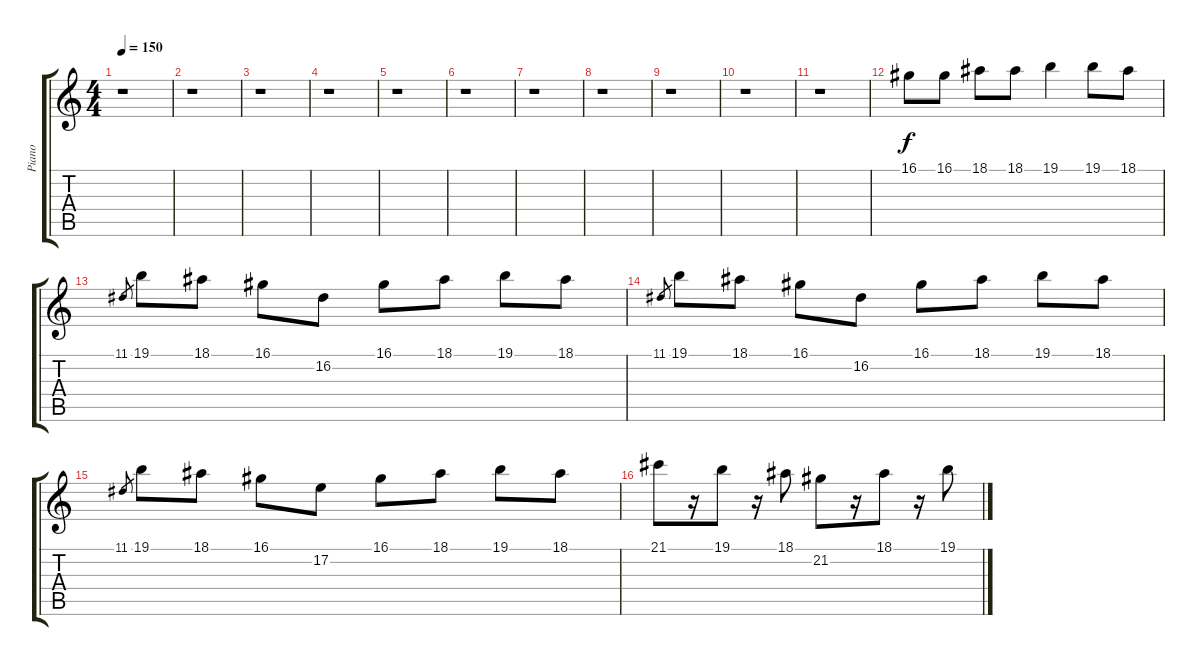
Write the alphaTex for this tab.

\track ("Piano" "Piano") {instrument acousticgrandpiano}
\staff {score tabs}
\tuning (E4 B3 G3 D3 A2 E2) {hide}
\ts (4 4)
\tempo 150
\clef g2
\ks c
r.1{dy f} |
r.1 |
r.1 |
r.1 |
r.1 |
r.1 |
r.1 |
r.1 |
r.1 |
r.1 |
r.1 |
16.1.8 16.1.8 18.1.8 18.1.8 19.1.4 19.1.8 18.1.8 |
11.1.8{gr} 19.1.8 18.1.8 16.1.8 16.2.8 16.1.8 18.1.8 19.1.8 18.1.8 |
11.1.8{gr} 19.1.8 18.1.8 16.1.8 16.2.8 16.1.8 18.1.8 19.1.8 18.1.8 |
11.1.8{gr} 19.1.8 18.1.8 16.1.8 17.2.8 16.1.8 18.1.8 19.1.8 18.1.8 |
21.1.8 r.16 19.1.8 r.16 18.1.8 21.2.8 r.16 18.1.8 r.16 19.1.8
